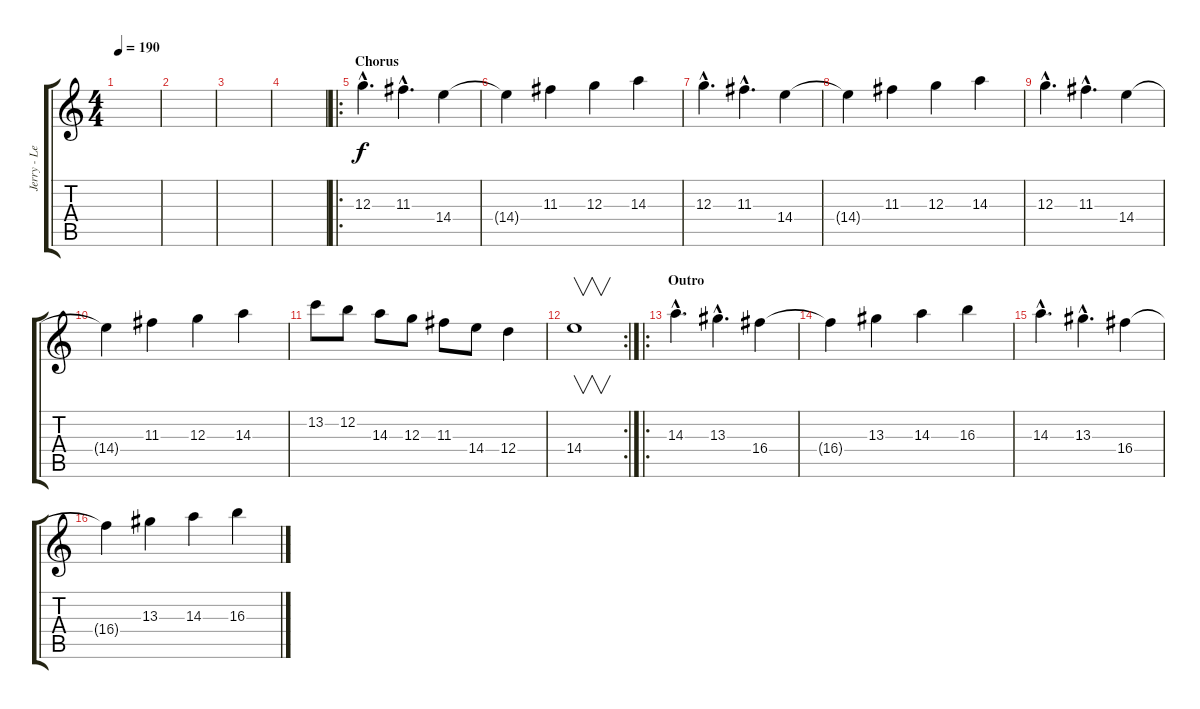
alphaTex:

\track ("Jerry - Lead" "Jerry - Le") {instrument distortionguitar}
\staff {score tabs}
\tuning (E4 B3 G3 D3 A2 E2) {hide}
\ts (4 4)
\tempo 190
\clef g2
\ks c
|
|
|
|
\ro
\section ("" "Chorus")
12.3{hac}.4{d} 11.3{hac}.4{d} 14.4.4 |
14.4{t}.4 11.3.4 12.3.4 14.3.4 |
12.3{hac}.4{d} 11.3{hac}.4{d} 14.4.4 |
14.4{t}.4 11.3.4 12.3.4 14.3.4 |
12.3{hac}.4{d} 11.3{hac}.4{d} 14.4.4 |
14.4{t}.4 11.3.4 12.3.4 14.3.4 |
13.2.8 12.2.8 14.3.8 12.3.8 11.3.8 14.4.8 12.4.4 |
\rc 2
14.4.1{v} |
\ro
\section ("" "Outro")
14.3{hac}.4{d} 13.3{hac}.4{d} 16.4.4 |
16.4{t}.4 13.3.4 14.3.4 16.3.4 |
14.3{hac}.4{d} 13.3{hac}.4{d} 16.4.4 |
16.4{t}.4 13.3.4 14.3.4 16.3.4
